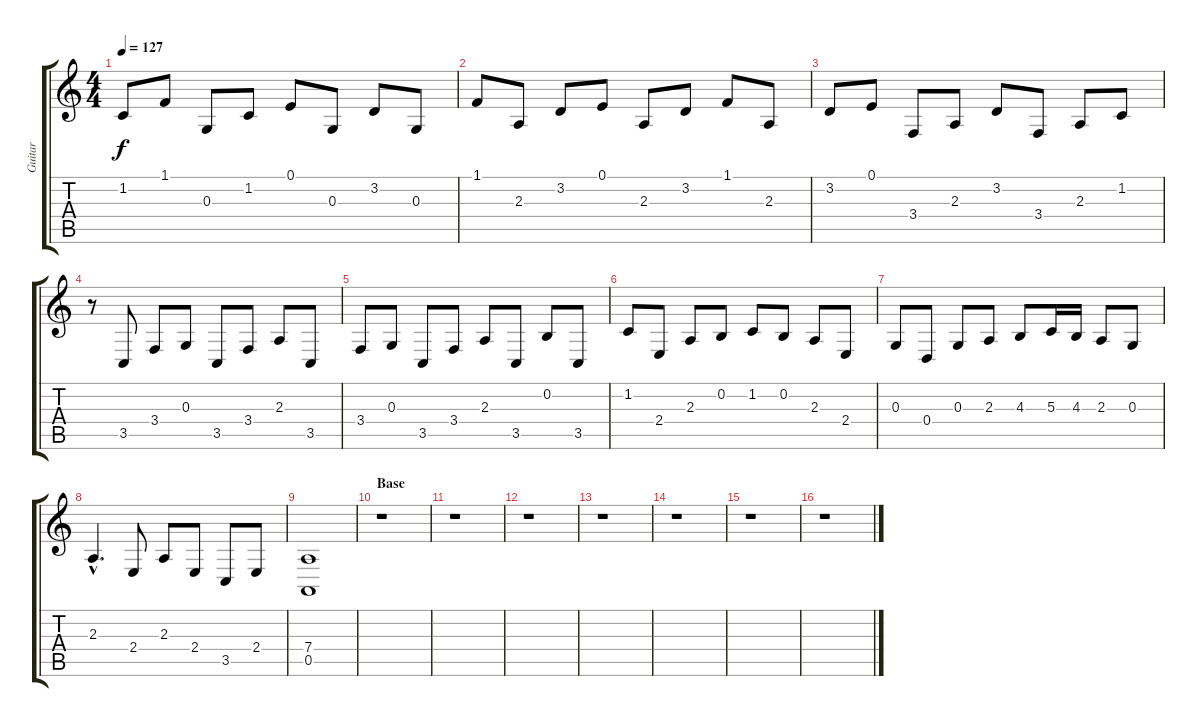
\track ("Guitar " "Guitar ") {instrument harpsichord}
\staff {score tabs}
\tuning (E4 B3 G3 D3 A2 E2) {hide}
\ts (4 4)
\tempo 127
\clef g2
\ks c
1.2.8{dy f} 1.1.8 0.3.8 1.2.8 0.1.8 0.3.8 3.2.8 0.3.8 |
1.1.8 2.3.8 3.2.8 0.1.8 2.3.8 3.2.8 1.1.8 2.3.8 |
3.2.8 0.1.8 3.4.8 2.3.8 3.2.8 3.4.8 2.3.8 1.2.8 |
r.8 3.5.8 3.4.8 0.3.8 3.5.8 3.4.8 2.3.8 3.5.8 |
3.4.8 0.3.8 3.5.8 3.4.8 2.3.8 3.5.8 0.2.8 3.5.8 |
1.2.8 2.4.8 2.3.8 0.2.8 1.2.8 0.2.8 2.3.8 2.4.8 |
0.3.8 0.4.8 0.3.8 2.3.8 4.3.8 5.3.16 4.3.16 2.3.8 0.3.8 |
2.3{hac}.4{d} 2.4.8 2.3.8 2.4.8 3.5.8 2.4.8 |
(7.4 0.5).1 |
\section ("" "Base")
r.1 |
r.1 |
r.1 |
r.1 |
r.1 |
r.1 |
r.1
